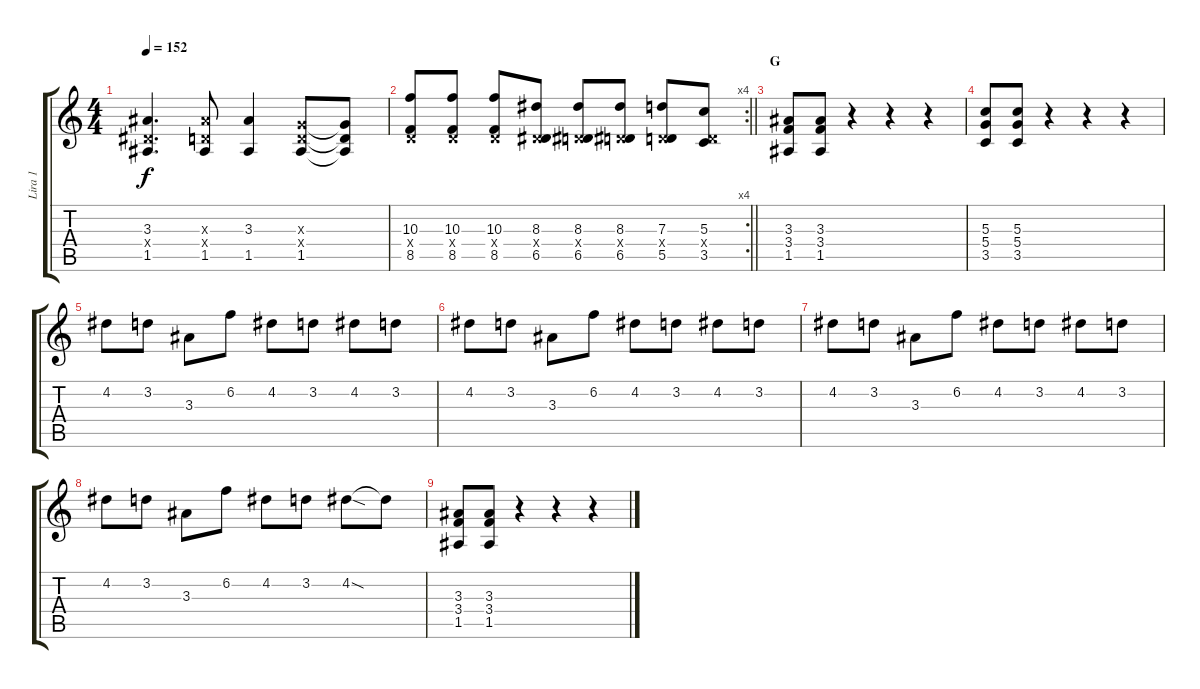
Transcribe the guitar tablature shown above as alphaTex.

\track ("Lira 1" "Lira 1") {instrument distortionguitar}
\staff {score tabs}
\tuning (E4 B3 G3 D3 A2 E2) {hide}
\ts (4 4)
\tempo 152
\clef g2
\ks c
(3.3 1.4{x} 1.5).4{d dy f} (3.3{x} 0.4{x} 1.5).8 (3.3 1.5).4 (0.3{x} 0.4{x} 1.5).8 (0.3{t} 0.4{t} 1.5{t}).8 |
\rc 4
\barLineRight lightlight
(10.3 0.4{x} 8.5).8 (10.3 0.4{x} 8.5).8 (10.3 0.4{x} 8.5).8 (8.3 0.4{x} 6.5).8 (8.3 0.4{x} 6.5).8 (8.3 0.4{x} 6.5).8 (7.3 0.4{x} 5.5).8 (5.3 0.4{x} 3.5).8 |
\section ("" "G")
(3.3 3.4 1.5).8 (3.3 3.4 1.5).8 r.4 r.4 r.4 |
(5.3 5.4 3.5).8 (5.3 5.4 3.5).8 r.4 r.4 r.4 |
4.2.8 3.2.8 3.3.8 6.2.8 4.2.8 3.2.8 4.2.8 3.2.8 |
4.2.8 3.2.8 3.3.8 6.2.8 4.2.8 3.2.8 4.2.8 3.2.8 |
4.2.8 3.2.8 3.3.8 6.2.8 4.2.8 3.2.8 4.2.8 3.2.8 |
4.2.8 3.2.8 3.3.8 6.2.8 4.2.8 3.2.8 4.2{sod}.8 4.2{t}.8 |
(3.3 3.4 1.5).8 (3.3 3.4 1.5).8 r.4 r.4 r.4
